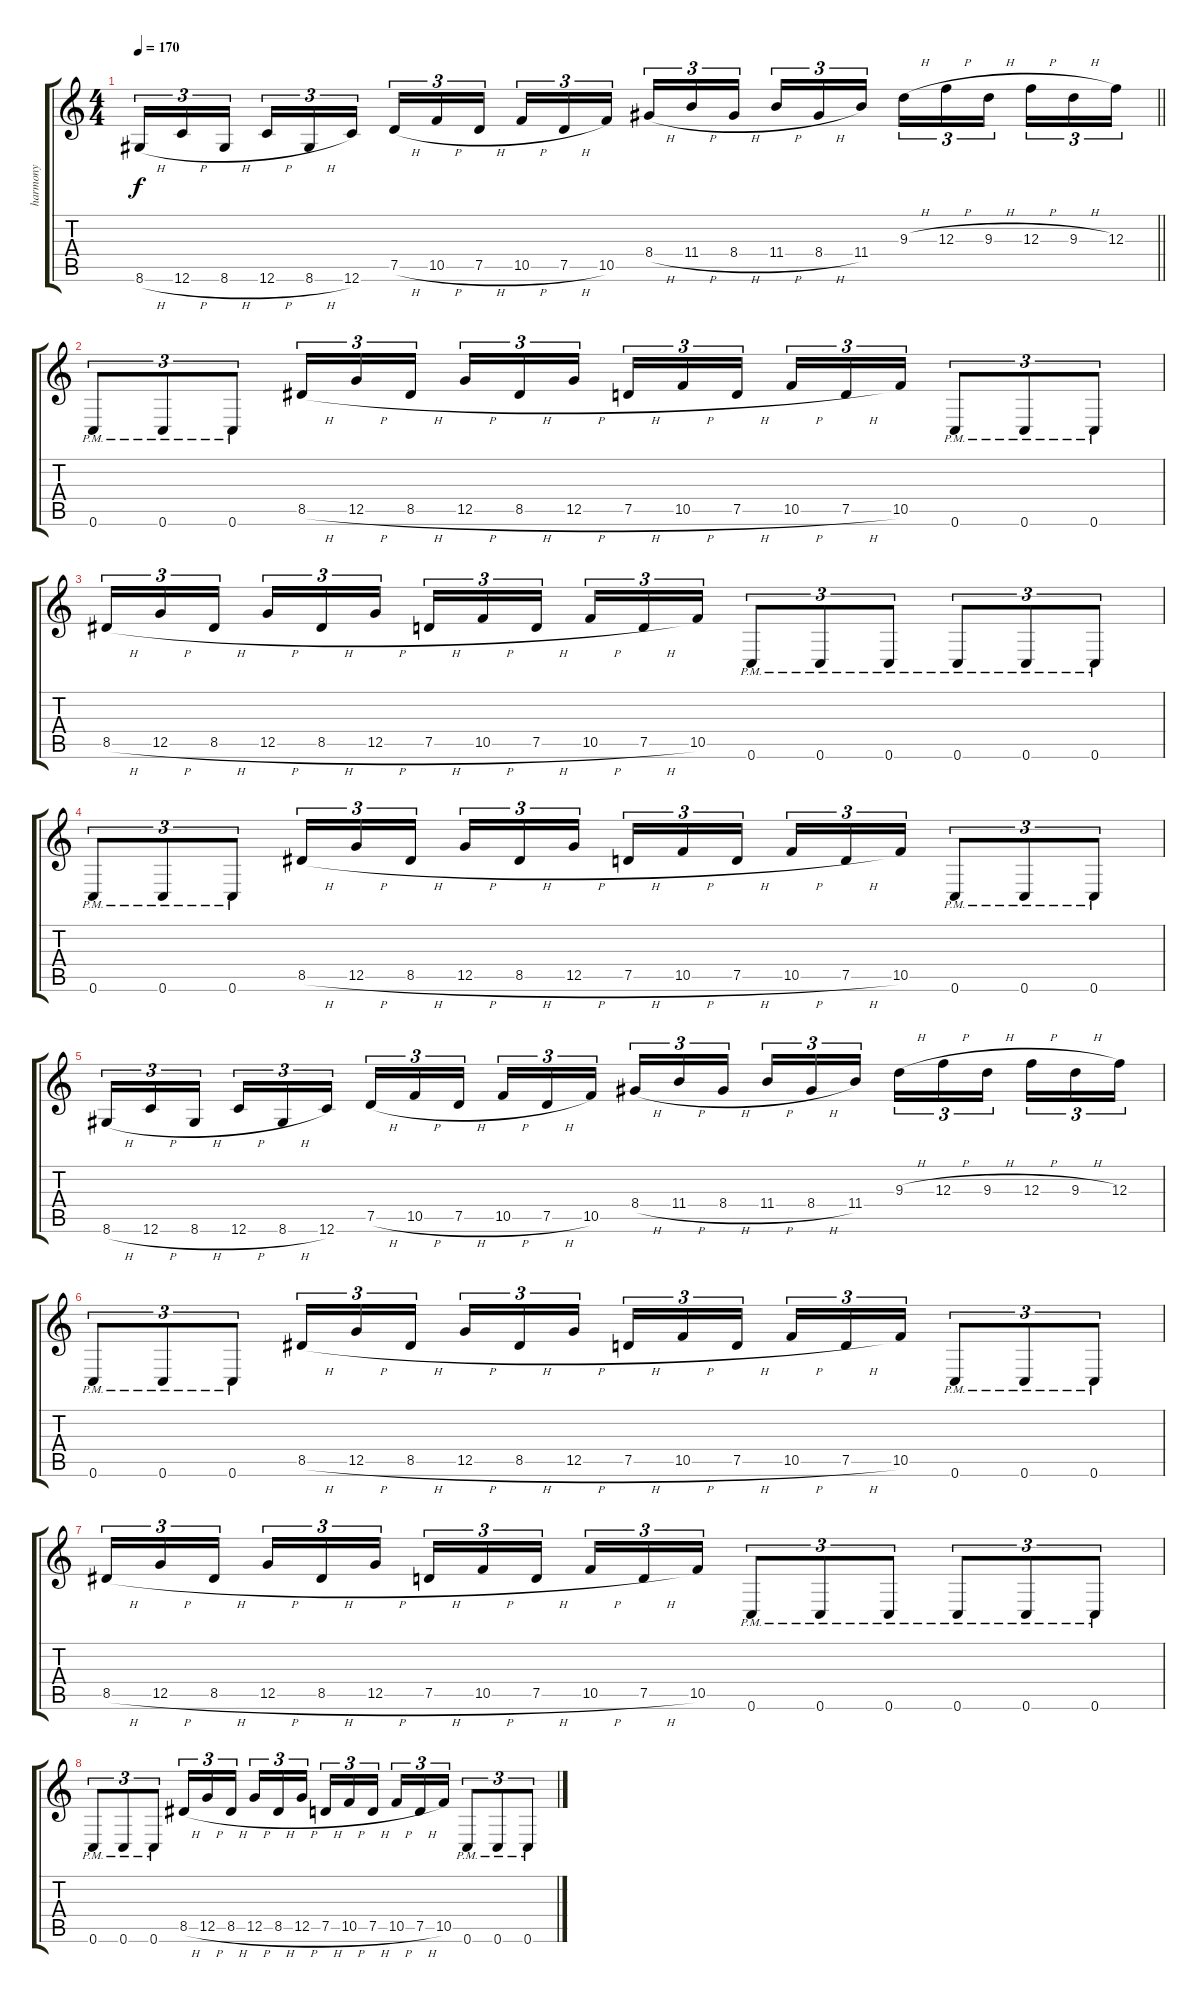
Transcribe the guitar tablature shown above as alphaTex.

\track ("harmony" "harmony") {instrument distortionguitar}
\staff {score tabs}
\tuning (D4 A3 F3 C3 G2 C2) {hide}
\ts (4 4)
\tempo 170
\clef g2
\barLineRight lightlight
\ks c
8.6{h}.16{tu (3 2) dy f} 12.6{h}.16{tu (3 2)} 8.6{h}.16{tu (3 2) beam splitsecondary} 12.6{h}.16{tu (3 2)} 8.6{h}.16{tu (3 2)} 12.6.16{tu (3 2)} 7.5{h}.16{tu (3 2)} 10.5{h}.16{tu (3 2)} 7.5{h}.16{tu (3 2) beam splitsecondary} 10.5{h}.16{tu (3 2)} 7.5{h}.16{tu (3 2)} 10.5.16{tu (3 2)} 8.4{h}.16{tu (3 2)} 11.4{h}.16{tu (3 2)} 8.4{h}.16{tu (3 2) beam splitsecondary} 11.4{h}.16{tu (3 2)} 8.4{h}.16{tu (3 2)} 11.4.16{tu (3 2)} 9.3{h}.16{tu (3 2)} 12.3{h}.16{tu (3 2)} 9.3{h}.16{tu (3 2) beam splitsecondary} 12.3{h}.16{tu (3 2)} 9.3{h}.16{tu (3 2)} 12.3.16{tu (3 2)} |
0.6{pm}.8{tu (3 2)} 0.6{pm}.8{tu (3 2)} 0.6{pm}.8{tu (3 2)} 8.5{h}.16{tu (3 2)} 12.5{h}.16{tu (3 2)} 8.5{h}.16{tu (3 2) beam splitsecondary} 12.5{h}.16{tu (3 2)} 8.5{h}.16{tu (3 2)} 12.5{h}.16{tu (3 2)} 7.5{h}.16{tu (3 2)} 10.5{h}.16{tu (3 2)} 7.5{h}.16{tu (3 2) beam splitsecondary} 10.5{h}.16{tu (3 2)} 7.5{h}.16{tu (3 2)} 10.5.16{tu (3 2)} 0.6{pm}.8{tu (3 2)} 0.6{pm}.8{tu (3 2)} 0.6{pm}.8{tu (3 2)} |
8.5{h}.16{tu (3 2)} 12.5{h}.16{tu (3 2)} 8.5{h}.16{tu (3 2) beam splitsecondary} 12.5{h}.16{tu (3 2)} 8.5{h}.16{tu (3 2)} 12.5{h}.16{tu (3 2)} 7.5{h}.16{tu (3 2)} 10.5{h}.16{tu (3 2)} 7.5{h}.16{tu (3 2) beam splitsecondary} 10.5{h}.16{tu (3 2)} 7.5{h}.16{tu (3 2)} 10.5.16{tu (3 2)} 0.6{pm}.8{tu (3 2)} 0.6{pm}.8{tu (3 2)} 0.6{pm}.8{tu (3 2)} 0.6{pm}.8{tu (3 2)} 0.6{pm}.8{tu (3 2)} 0.6{pm}.8{tu (3 2)} |
0.6{pm}.8{tu (3 2)} 0.6{pm}.8{tu (3 2)} 0.6{pm}.8{tu (3 2)} 8.5{h}.16{tu (3 2)} 12.5{h}.16{tu (3 2)} 8.5{h}.16{tu (3 2) beam splitsecondary} 12.5{h}.16{tu (3 2)} 8.5{h}.16{tu (3 2)} 12.5{h}.16{tu (3 2)} 7.5{h}.16{tu (3 2)} 10.5{h}.16{tu (3 2)} 7.5{h}.16{tu (3 2) beam splitsecondary} 10.5{h}.16{tu (3 2)} 7.5{h}.16{tu (3 2)} 10.5.16{tu (3 2)} 0.6{pm}.8{tu (3 2)} 0.6{pm}.8{tu (3 2)} 0.6{pm}.8{tu (3 2)} |
8.6{h}.16{tu (3 2)} 12.6{h}.16{tu (3 2)} 8.6{h}.16{tu (3 2) beam splitsecondary} 12.6{h}.16{tu (3 2)} 8.6{h}.16{tu (3 2)} 12.6.16{tu (3 2)} 7.5{h}.16{tu (3 2)} 10.5{h}.16{tu (3 2)} 7.5{h}.16{tu (3 2) beam splitsecondary} 10.5{h}.16{tu (3 2)} 7.5{h}.16{tu (3 2)} 10.5.16{tu (3 2)} 8.4{h}.16{tu (3 2)} 11.4{h}.16{tu (3 2)} 8.4{h}.16{tu (3 2) beam splitsecondary} 11.4{h}.16{tu (3 2)} 8.4{h}.16{tu (3 2)} 11.4.16{tu (3 2)} 9.3{h}.16{tu (3 2)} 12.3{h}.16{tu (3 2)} 9.3{h}.16{tu (3 2) beam splitsecondary} 12.3{h}.16{tu (3 2)} 9.3{h}.16{tu (3 2)} 12.3.16{tu (3 2)} |
0.6{pm}.8{tu (3 2)} 0.6{pm}.8{tu (3 2)} 0.6{pm}.8{tu (3 2)} 8.5{h}.16{tu (3 2)} 12.5{h}.16{tu (3 2)} 8.5{h}.16{tu (3 2) beam splitsecondary} 12.5{h}.16{tu (3 2)} 8.5{h}.16{tu (3 2)} 12.5{h}.16{tu (3 2)} 7.5{h}.16{tu (3 2)} 10.5{h}.16{tu (3 2)} 7.5{h}.16{tu (3 2) beam splitsecondary} 10.5{h}.16{tu (3 2)} 7.5{h}.16{tu (3 2)} 10.5.16{tu (3 2)} 0.6{pm}.8{tu (3 2)} 0.6{pm}.8{tu (3 2)} 0.6{pm}.8{tu (3 2)} |
8.5{h}.16{tu (3 2)} 12.5{h}.16{tu (3 2)} 8.5{h}.16{tu (3 2) beam splitsecondary} 12.5{h}.16{tu (3 2)} 8.5{h}.16{tu (3 2)} 12.5{h}.16{tu (3 2)} 7.5{h}.16{tu (3 2)} 10.5{h}.16{tu (3 2)} 7.5{h}.16{tu (3 2) beam splitsecondary} 10.5{h}.16{tu (3 2)} 7.5{h}.16{tu (3 2)} 10.5.16{tu (3 2)} 0.6{pm}.8{tu (3 2)} 0.6{pm}.8{tu (3 2)} 0.6{pm}.8{tu (3 2)} 0.6{pm}.8{tu (3 2)} 0.6{pm}.8{tu (3 2)} 0.6{pm}.8{tu (3 2)} |
0.6{pm}.8{tu (3 2)} 0.6{pm}.8{tu (3 2)} 0.6{pm}.8{tu (3 2)} 8.5{h}.16{tu (3 2)} 12.5{h}.16{tu (3 2)} 8.5{h}.16{tu (3 2) beam splitsecondary} 12.5{h}.16{tu (3 2)} 8.5{h}.16{tu (3 2)} 12.5{h}.16{tu (3 2)} 7.5{h}.16{tu (3 2)} 10.5{h}.16{tu (3 2)} 7.5{h}.16{tu (3 2) beam splitsecondary} 10.5{h}.16{tu (3 2)} 7.5{h}.16{tu (3 2)} 10.5.16{tu (3 2)} 0.6{pm}.8{tu (3 2)} 0.6{pm}.8{tu (3 2)} 0.6{pm}.8{tu (3 2)}
